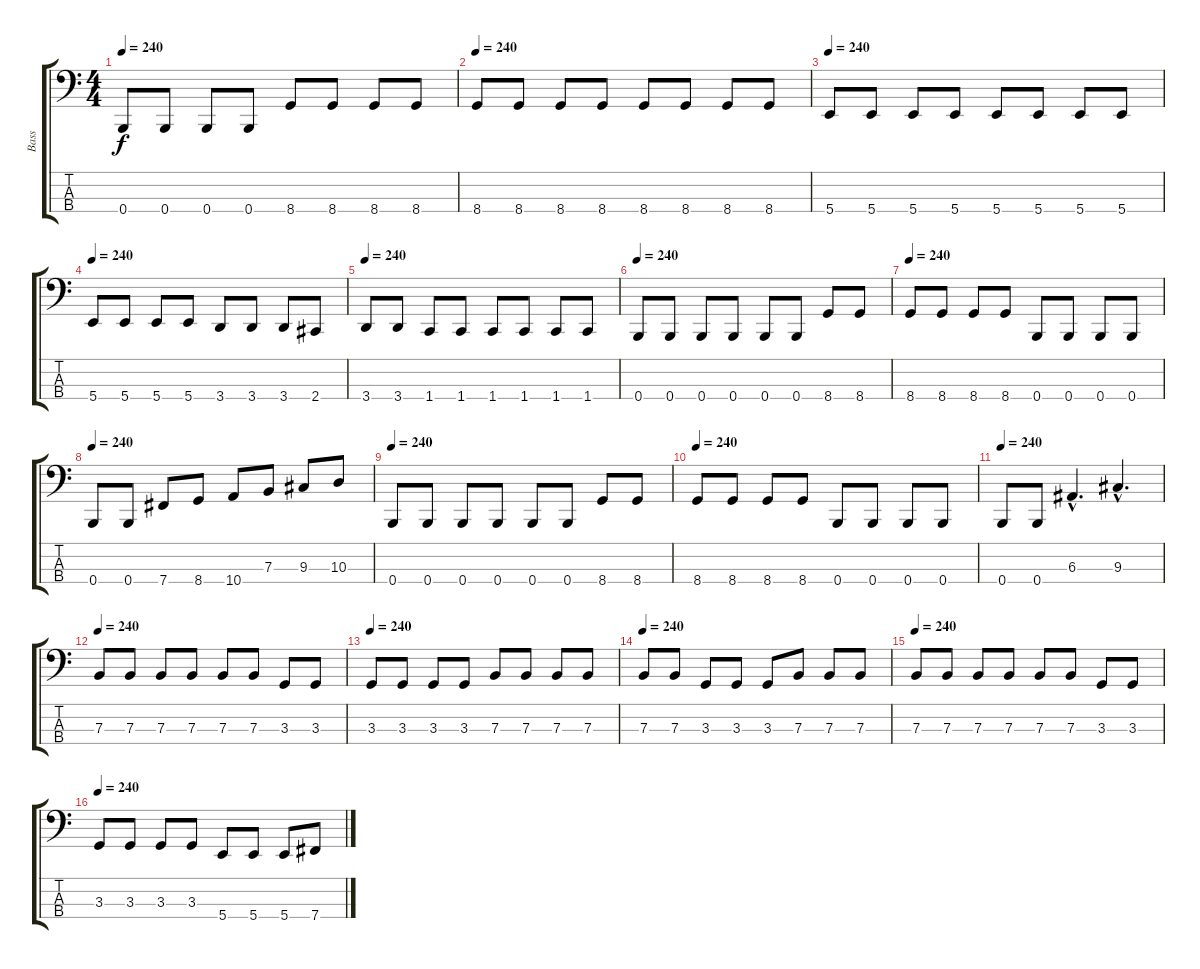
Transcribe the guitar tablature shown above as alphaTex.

\track ("Bass" "Bass") {instrument electricbasspick}
\staff {score tabs}
\tuning (D2 A1 E1 B0) {hide}
\ts (4 4)
\tempo 240
\clef f4
\ks c
0.4.8{dy f} 0.4.8 0.4.8 0.4.8 8.4.8 8.4.8 8.4.8 8.4.8 |
\tempo 240
8.4.8 8.4.8 8.4.8 8.4.8 8.4.8 8.4.8 8.4.8 8.4.8 |
\tempo 240
5.4.8 5.4.8 5.4.8 5.4.8 5.4.8 5.4.8 5.4.8 5.4.8 |
\tempo 240
5.4.8 5.4.8 5.4.8 5.4.8 3.4.8 3.4.8 3.4.8 2.4.8 |
\tempo 240
3.4.8 3.4.8 1.4.8 1.4.8 1.4.8 1.4.8 1.4.8 1.4.8 |
\tempo 240
0.4.8 0.4.8 0.4.8 0.4.8 0.4.8 0.4.8 8.4.8 8.4.8 |
\tempo 240
8.4.8 8.4.8 8.4.8 8.4.8 0.4.8 0.4.8 0.4.8 0.4.8 |
\tempo 240
0.4.8 0.4.8 7.4.8 8.4.8 10.4.8 7.3.8 9.3.8 10.3.8 |
\tempo 240
0.4.8 0.4.8 0.4.8 0.4.8 0.4.8 0.4.8 8.4.8 8.4.8 |
\tempo 240
8.4.8 8.4.8 8.4.8 8.4.8 0.4.8 0.4.8 0.4.8 0.4.8 |
\tempo 240
0.4.8 0.4.8 6.3{hac}.4{d} 9.3{hac}.4{d} |
\tempo 240
7.3.8 7.3.8 7.3.8 7.3.8 7.3.8 7.3.8 3.3.8 3.3.8 |
\tempo 240
3.3.8 3.3.8 3.3.8 3.3.8 7.3.8 7.3.8 7.3.8 7.3.8 |
\tempo 240
7.3.8 7.3.8 3.3.8 3.3.8 3.3.8 7.3.8 7.3.8 7.3.8 |
\tempo 240
7.3.8 7.3.8 7.3.8 7.3.8 7.3.8 7.3.8 3.3.8 3.3.8 |
\tempo 240
3.3.8 3.3.8 3.3.8 3.3.8 5.4.8 5.4.8 5.4.8 7.4.8
